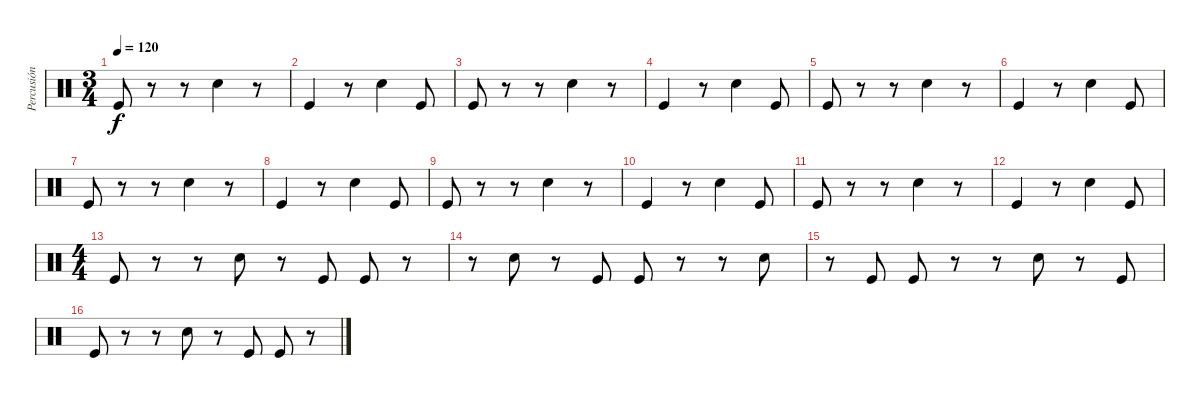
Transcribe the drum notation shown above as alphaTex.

\track ("Percusión" "Percusión") {instrument percussion}
\staff {score}
\articulation defaults
\ts (3 4)
\tempo 120
\clef neutral
\ks c "Kick (hit)".8{dy f}
r.8 r.8 "Electric Snare (hit)".4 r.8 |
"Kick (hit)".4 r.8 "Electric Snare (hit)".4 "Kick (hit)".8 |
"Kick (hit)".8 r.8 r.8 "Electric Snare (hit)".4 r.8 |
"Kick (hit)".4 r.8 "Electric Snare (hit)".4 "Kick (hit)".8 |
"Kick (hit)".8 r.8 r.8 "Electric Snare (hit)".4 r.8 |
"Kick (hit)".4 r.8 "Electric Snare (hit)".4 "Kick (hit)".8 |
"Kick (hit)".8 r.8 r.8 "Electric Snare (hit)".4 r.8 |
"Kick (hit)".4 r.8 "Electric Snare (hit)".4 "Kick (hit)".8 |
"Kick (hit)".8 r.8 r.8 "Electric Snare (hit)".4 r.8 |
"Kick (hit)".4 r.8 "Electric Snare (hit)".4 "Kick (hit)".8 |
"Kick (hit)".8 r.8 r.8 "Electric Snare (hit)".4 r.8 |
"Kick (hit)".4 r.8 "Electric Snare (hit)".4 "Kick (hit)".8 |
\ts (4 4)
"Kick (hit)".8 r.8 r.8 "Electric Snare (hit)".8 r.8 "Kick (hit)".8 "Kick (hit)".8 r.8 |
r.8 "Electric Snare (hit)".8 r.8 "Kick (hit)".8 "Kick (hit)".8 r.8 r.8 "Electric Snare (hit)".8 |
r.8 "Kick (hit)".8 "Kick (hit)".8 r.8 r.8 "Electric Snare (hit)".8 r.8 "Kick (hit)".8 |
"Kick (hit)".8 r.8 r.8 "Electric Snare (hit)".8 r.8 "Kick (hit)".8 "Kick (hit)".8 r.8
